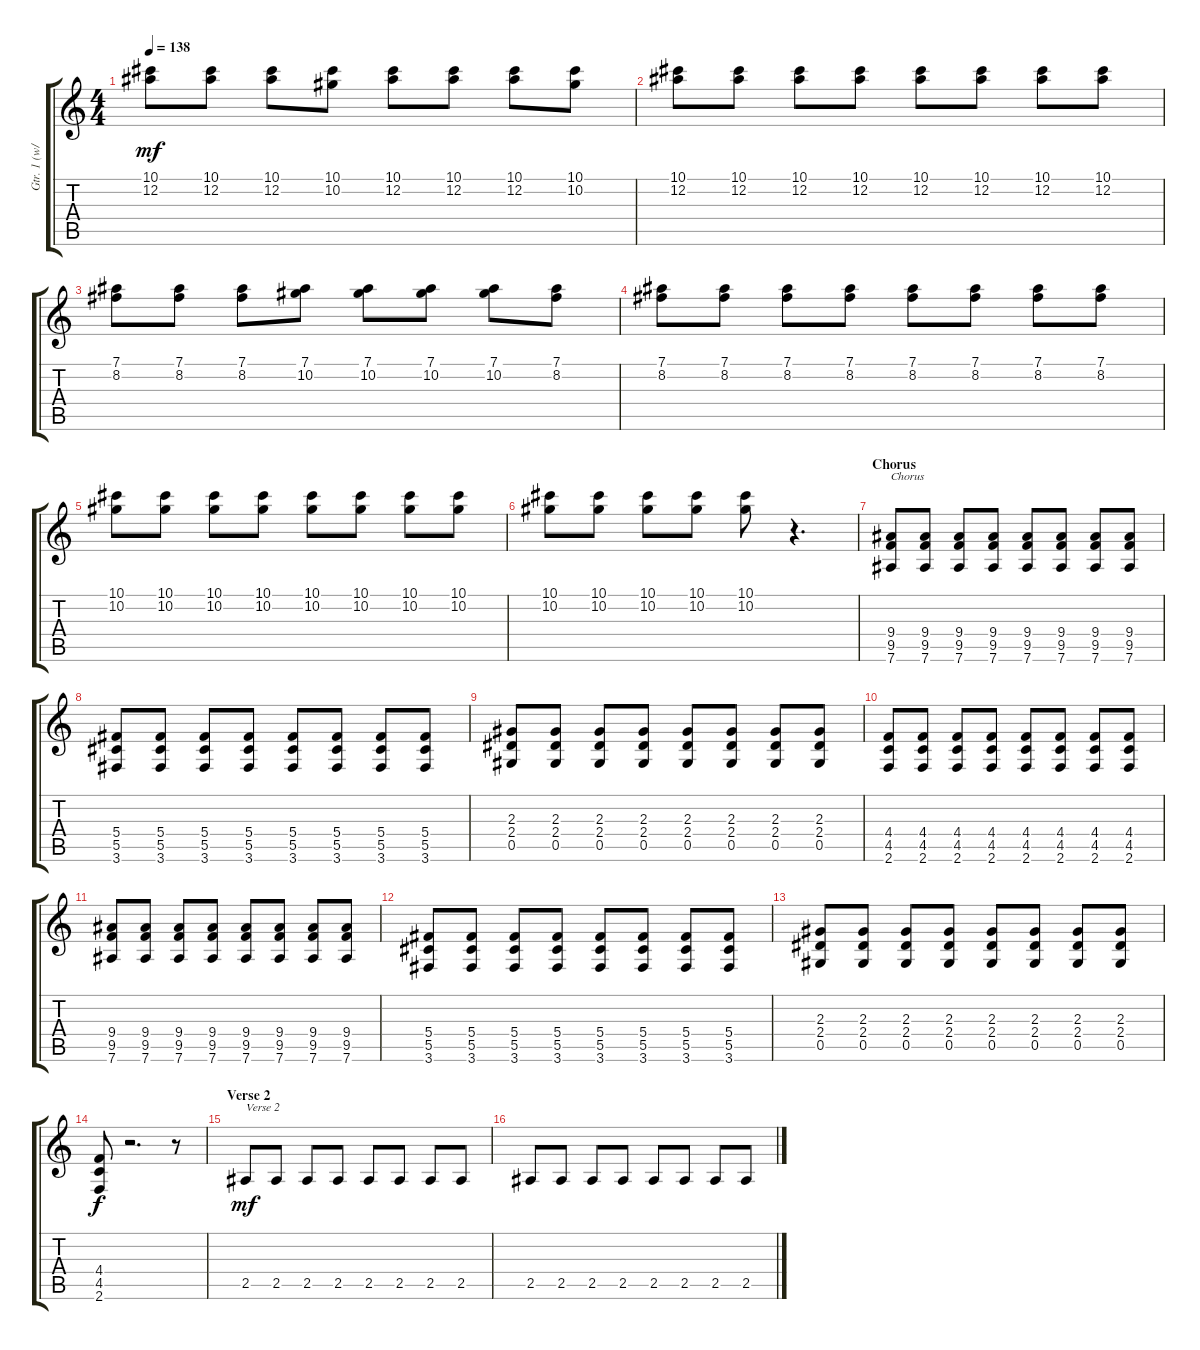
\track ("Gtr. 1 (w/dist.)" "Gtr. 1 (w/") {instrument overdrivenguitar}
\staff {score tabs}
\tuning (Eb4 Bb3 Gb3 Db3 Ab2 Eb2) {hide}
\ts (4 4)
\tempo 138
\clef g2
\ks c
(10.1 12.2).8{dy mf} (10.1 12.2).8 (10.1 12.2).8 (10.1 10.2).8 (10.1 12.2).8 (10.1 12.2).8 (10.1 12.2).8 (10.1 10.2).8 |
(10.1 12.2).8 (10.1 12.2).8 (10.1 12.2).8 (10.1 12.2).8 (10.1 12.2).8 (10.1 12.2).8 (10.1 12.2).8 (10.1 12.2).8 |
(7.1 8.2).8 (7.1 8.2).8 (7.1 8.2).8 (7.1 10.2).8 (7.1 10.2).8 (7.1 10.2).8 (7.1 10.2).8 (7.1 8.2).8 |
(7.1 8.2).8 (7.1 8.2).8 (7.1 8.2).8 (7.1 8.2).8 (7.1 8.2).8 (7.1 8.2).8 (7.1 8.2).8 (7.1 8.2).8 |
(10.1 10.2).8 (10.1 10.2).8 (10.1 10.2).8 (10.1 10.2).8 (10.1 10.2).8 (10.1 10.2).8 (10.1 10.2).8 (10.1 10.2).8 |
(10.1 10.2).8 (10.1 10.2).8 (10.1 10.2).8 (10.1 10.2).8 (10.1 10.2).8 r.4{d} |
\section ("" "Chorus")
(9.4 9.5 7.6).8{txt "Chorus" instrument overdrivenguitar} (9.4 9.5 7.6).8 (9.4 9.5 7.6).8 (9.4 9.5 7.6).8 (9.4 9.5 7.6).8 (9.4 9.5 7.6).8 (9.4 9.5 7.6).8 (9.4 9.5 7.6).8 |
(5.4 5.5 3.6).8 (5.4 5.5 3.6).8 (5.4 5.5 3.6).8 (5.4 5.5 3.6).8 (5.4 5.5 3.6).8 (5.4 5.5 3.6).8 (5.4 5.5 3.6).8 (5.4 5.5 3.6).8 |
(2.3 2.4 0.5).8 (2.3 2.4 0.5).8 (2.3 2.4 0.5).8 (2.3 2.4 0.5).8 (2.3 2.4 0.5).8 (2.3 2.4 0.5).8 (2.3 2.4 0.5).8 (2.3 2.4 0.5).8 |
(4.4 4.5 2.6).8 (4.4 4.5 2.6).8 (4.4 4.5 2.6).8 (4.4 4.5 2.6).8 (4.4 4.5 2.6).8 (4.4 4.5 2.6).8 (4.4 4.5 2.6).8 (4.4 4.5 2.6).8 |
(9.4 9.5 7.6).8 (9.4 9.5 7.6).8 (9.4 9.5 7.6).8 (9.4 9.5 7.6).8 (9.4 9.5 7.6).8 (9.4 9.5 7.6).8 (9.4 9.5 7.6).8 (9.4 9.5 7.6).8 |
(5.4 5.5 3.6).8 (5.4 5.5 3.6).8 (5.4 5.5 3.6).8 (5.4 5.5 3.6).8 (5.4 5.5 3.6).8 (5.4 5.5 3.6).8 (5.4 5.5 3.6).8 (5.4 5.5 3.6).8 |
(2.3 2.4 0.5).8 (2.3 2.4 0.5).8 (2.3 2.4 0.5).8 (2.3 2.4 0.5).8 (2.3 2.4 0.5).8 (2.3 2.4 0.5).8 (2.3 2.4 0.5).8 (2.3 2.4 0.5).8 |
(4.4 4.5 2.6).8{dy f} r.2{d} r.8 |
\section ("" "Verse 2")
2.5.8{txt "Verse 2" dy mf} 2.5.8 2.5.8 2.5.8 2.5.8 2.5.8 2.5.8 2.5.8 |
2.5.8 2.5.8 2.5.8 2.5.8 2.5.8 2.5.8 2.5.8 2.5.8
